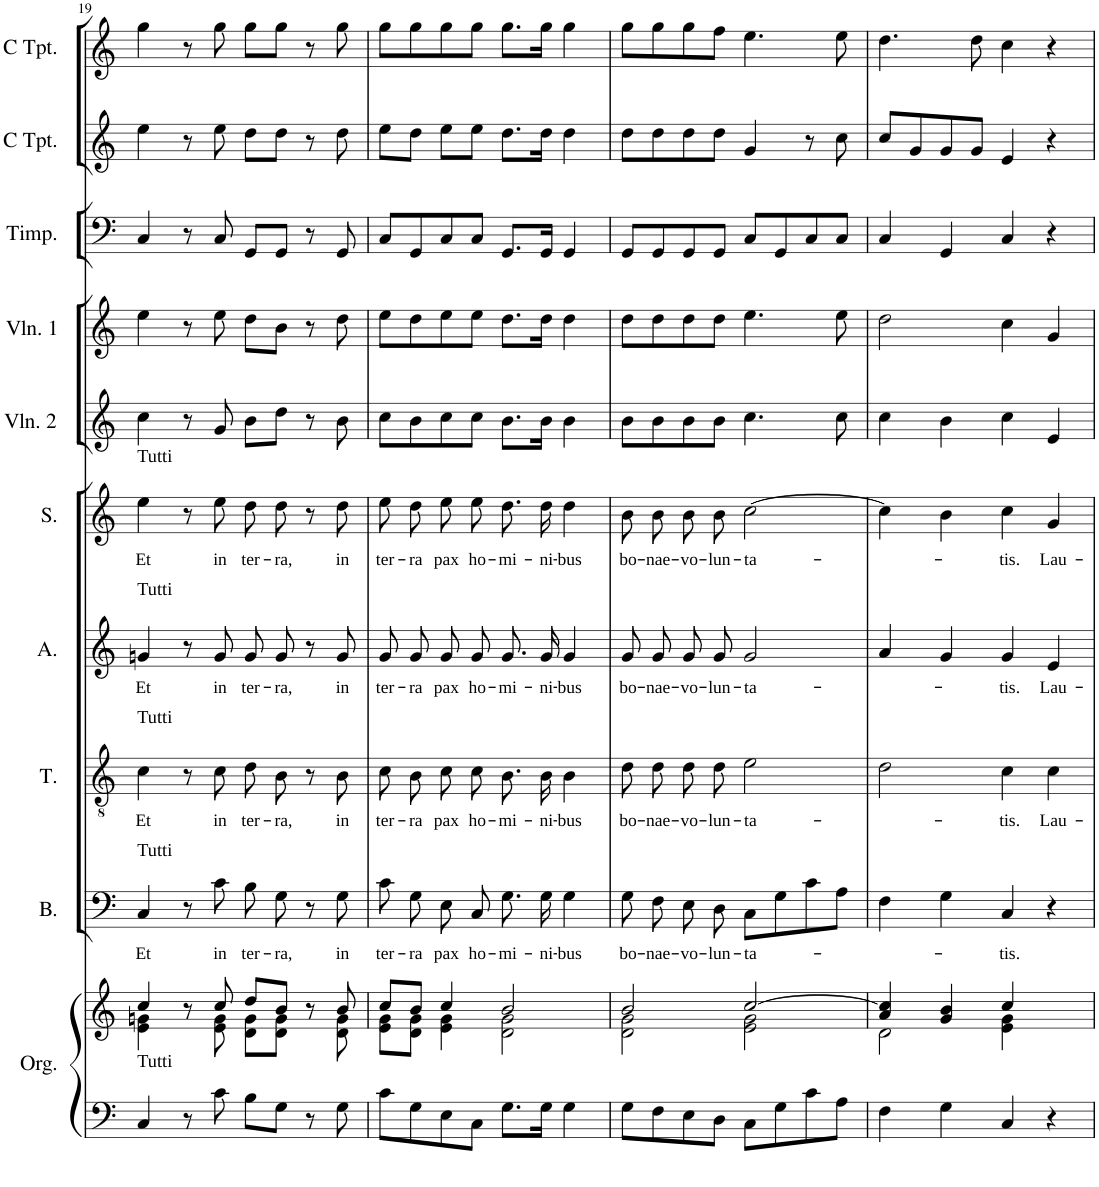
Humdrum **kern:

**kern	**kern	**kern	**text	**kern	**text	**kern	**text	**kern	**text	**kern	**kern	**kern	**kern	**kern
*part10	*part10	*part9	*part9	*part8	*part8	*part7	*part7	*part6	*part6	*part5	*part4	*part3	*part2	*part1
*staff11	*staff10	*staff9	*staff9	*staff8	*staff8	*staff7	*staff7	*staff6	*staff6	*staff5	*staff4	*staff3	*staff2	*staff1
*I"Organo	*	*I"Bass	*	*I"Tenore	*	*I"Alto	*	*I"Canto	*	*I"Violino secondo	*I"Violino primo	*I"Tympani	*I"Clarino secondo	*I"Clarino primo
*I'Org.	*	*I'B.	*	*I'T.	*	*I'A.	*	*	*	*I'Vln. 2	*I'Vln. 1	*	*	*
!!LO:PB:g=z
*clefF4	*clefG2	*clefF4	*	*clefGv2	*	*clefG2	*	*clefG2	*	*clefG2	*clefG2	*clefF4	*clefG2	*clefG2
*	*	*	*	*Trd7c12	*	*	*	*	*	*	*	*	*	*
*k[]	*k[]	*k[]	*	*k[]	*	*k[]	*	*k[]	*	*k[]	*k[]	*k[]	*k[]	*k[]
*M4/4	*M4/4	*M4/4	*	*M4/4	*	*M4/4	*	*M4/4	*	*M4/4	*M4/4	*M4/4	*M4/4	*M4/4
*met(c)	*met(c)	*met(c)	*	*met(c)	*	*met(c)	*	*met(c)	*	*met(c)	*met(c)	*met(c)	*met(c)	*met(c)
=19	=19	=19	=19	=19	=19	=19	=19	=19	=19	=19	=19	=19	=19	=19
*	*^	*	*	*	*	*	*	*	*	*	*	*	*	*
!	!	!	!	!	!	!	!	!	!LO:TX:a:t=Tutti	!	!	!	!	!	!
!	!	!	!	!	!	!	!LO:TX:a:t=Tutti	!	!	!	!	!	!	!	!
!	!	!	!	!	!LO:TX:a:t=Tutti	!	!	!	!	!	!	!	!	!	!
!	!	!	!LO:TX:a:t=Tutti	!	!	!	!	!	!	!	!	!	!	!	!
!LO:TX:a:t=Tutti	!	!	!	!	!	!	!	!	!	!	!	!	!	!	!
!	!	!	!	!LO:LY:b	!	!LO:LY:b	!	!LO:LY:b	!	!LO:LY:b	!	!	!	!	!
4C/	4cc/	4e\ 4gn\	4C/	Et	4c\	Et	4gn/	Et	4ee\	Et	4cc\	4ee\	4C/	4ee\	4gg\
8r	8r	8ryy	8r	.	8r	.	8r	.	8r	.	8r	8r	8r	8r	8r
!	!	!	!	!LO:LY:b	!	!LO:LY:b	!	!LO:LY:b	!	!LO:LY:b	!	!	!	!	!
8c\	8cc/	8e\ 8g\	8c\	in	8c\	in	8g/	in	8ee\	in	8g/	8ee\	8C/	8ee\	8gg\
!	!	!	!	!LO:LY:b	!	!LO:LY:b	!	!LO:LY:b	!	!LO:LY:b	!	!	!	!	!
8B\L	8dd/L	8d\ 8g\L	8B\	ter-	8d\L	ter-	8g/L	ter-	8dd\L	ter-	8b\L	8dd\L	8GG/L	8dd\L	8gg\L
!	!	!	!	!LO:LY:b	!	!LO:LY:b	!	!LO:LY:b	!	!LO:LY:b	!	!	!	!	!
8G\J	8b/J	8d\ 8g\J	8G\	-ra,	8B\J	-ra,	8g/J	-ra,	8dd\J	-ra,	8dd\J	8b\J	8GG/J	8dd\J	8gg\J
8r	8r	8ryy	8r	.	8r	.	8r	.	8r	.	8r	8r	8r	8r	8r
!	!	!	!	!LO:LY:b	!	!LO:LY:b	!	!LO:LY:b	!	!LO:LY:b	!	!	!	!	!
8G\	8b/	8d\ 8g\	8G\	in	8B\	in	8g/	in	8dd\	in	8b\	8dd\	8GG/	8dd\	8gg\
=20	=20	=20	=20	=20	=20	=20	=20	=20	=20	=20	=20	=20	=20	=20	=20
!	!	!	!	!LO:LY:b	!	!LO:LY:b	!	!LO:LY:b	!	!LO:LY:b	!	!	!	!	!
8c\L	8cc/L	8e\ 8g\L	8c\	ter-	8c\L	ter-	8g/L	ter-	8ee\L	ter-	8cc\L	8ee\L	8C/L	8ee\L	8gg\L
!	!	!	!	!LO:LY:b	!	!LO:LY:b	!	!LO:LY:b	!	!LO:LY:b	!	!	!	!	!
8G\	8b/J	8d\ 8g\J	8G\	-ra	8B\J	-ra	8g/J	-ra	8dd\J	-ra	8b\	8dd\	8GG/	8dd\J	8gg\
!	!	!	!	!LO:LY:b	!	!LO:LY:b	!	!LO:LY:b	!	!LO:LY:b	!	!	!	!	!
8E\	4cc/	4e\ 4g\	8E\	pax	8c\L	pax	8g/L	pax	8ee\L	pax	8cc\	8ee\	8C/	8ee\L	8gg\
!	!	!	!	!LO:LY:b	!	!LO:LY:b	!	!LO:LY:b	!	!LO:LY:b	!	!	!	!	!
8C\J	.	.	8C/	ho-	8c\J	ho-	8g/J	ho-	8ee\J	ho-	8cc\J	8ee\J	8C/J	8ee\J	8gg\J
!	!	!	!	!LO:LY:b	!	!LO:LY:b	!	!LO:LY:b	!	!LO:LY:b	!	!	!	!	!
8.G\L	2b/	2d\ 2g\	8.G\	-mi-	8.B\L	-mi-	8.g/L	-mi-	8.dd\L	-mi-	8.b\L	8.dd\L	8.GG/L	8.dd\L	8.gg\L
!	!	!	!	!LO:LY:b	!	!LO:LY:b	!	!LO:LY:b	!	!LO:LY:b	!	!	!	!	!
16G\Jk	.	.	16G\	-ni-	16B\Jk	-ni-	16g/Jk	-ni-	16dd\Jk	-ni-	16b\Jk	16dd\Jk	16GG/Jk	16dd\Jk	16gg\Jk
!	!	!	!	!LO:LY:b	!	!LO:LY:b	!	!LO:LY:b	!	!LO:LY:b	!	!	!	!	!
4G\	.	.	4G\	-bus	4B\	-bus	4g/	-bus	4dd\	-bus	4b\	4dd\	4GG/	4dd\	4gg\
=21	=21	=21	=21	=21	=21	=21	=21	=21	=21	=21	=21	=21	=21	=21	=21
!	!	!	!	!LO:LY:b	!	!LO:LY:b	!	!LO:LY:b	!	!LO:LY:b	!	!	!	!	!
8G\L	2b/	2d\ 2g\	8G\	bo-	8d\L	bo-	8g/L	bo-	8b\L	bo-	8b\L	8dd\L	8GG/L	8dd\L	8gg\L
!	!	!	!	!LO:LY:b	!	!LO:LY:b	!	!LO:LY:b	!	!LO:LY:b	!	!	!	!	!
8F\	.	.	8F\	-nae-	8d\J	-nae-	8g/J	-nae-	8b\J	-nae-	8b\	8dd\	8GG/	8dd\	8gg\
!	!	!	!	!LO:LY:b	!	!LO:LY:b	!	!LO:LY:b	!	!LO:LY:b	!	!	!	!	!
8E\	.	.	8E\	-vo-	8d\L	-vo-	8g/L	-vo-	8b\L	-vo-	8b\	8dd\	8GG/	8dd\	8gg\
!	!	!	!	!LO:LY:b	!	!LO:LY:b	!	!LO:LY:b	!	!LO:LY:b	!	!	!	!	!
8D\J	.	.	8D\	-lun-	8d\J	-lun-	8g/J	-lun-	8b\J	-lun-	8b\J	8dd\J	8GG/J	8dd\J	8ff\J
!	!	!	!	!LO:LY:b	!	!LO:LY:b	!	!LO:LY:b	!	!LO:LY:b	!	!	!	!	!
8C\L	[2cc/	2e\ 2g\	8C\L	-ta-	2e\	-ta-	2g/	-ta-	[2cc\	-ta-	4.cc\	4.ee\	8C/L	4g/	4.ee\
8G\	.	.	8G\	.	.	.	.	.	.	.	.	.	8GG/	.	.
8c\	.	.	8c\	.	.	.	.	.	.	.	.	.	8C/	8r	.
8A\J	.	.	8A\J	.	.	.	.	.	.	.	8cc\	8ee\	8C/J	8cc\	8ee\
=22	=22	=22	=22	=22	=22	=22	=22	=22	=22	=22	=22	=22	=22	=22	=22
4F\	4a/ 4cc/]	2d\	4F\	.	2d\	.	4a/	.	4cc\]	.	4cc\	2dd\	4C/	8cc/L	4.dd\
.	.	.	.	.	.	.	.	.	.	.	.	.	.	8g/	.
4G\	4g/ 4b/	.	4G\	.	.	.	4g/	.	4b\	.	4b\	.	4GG/	8g/	.
.	.	.	.	.	.	.	.	.	.	.	.	.	.	8g/J	8dd\
!	!	!	!	!LO:LY:b	!	!LO:LY:b	!	!LO:LY:b	!	!LO:LY:b	!	!	!	!	!
4C/	4cc/	4e\ 4g\	4C/	-tis.	4c\	-tis.	4g/	-tis.	4cc\	-tis.	4cc\	4cc\	4C/	4e/	4cc\
!	!	!	!	!	!	!LO:LY:b	!	!LO:LY:b	!	!LO:LY:b	!	!	!	!	!
4r	4ryy	4ryy	4r	.	4c\	Lau-	4e/	Lau-	4g/	Lau-	4e/	4g/	4r	4r	4r
*	*v	*v	*	*	*	*	*	*	*	*	*	*	*	*	*
=	=	=	=	=	=	=	=	=	=	=	=	=	=	=
*-	*-	*-	*-	*-	*-	*-	*-	*-	*-	*-	*-	*-	*-	*-
